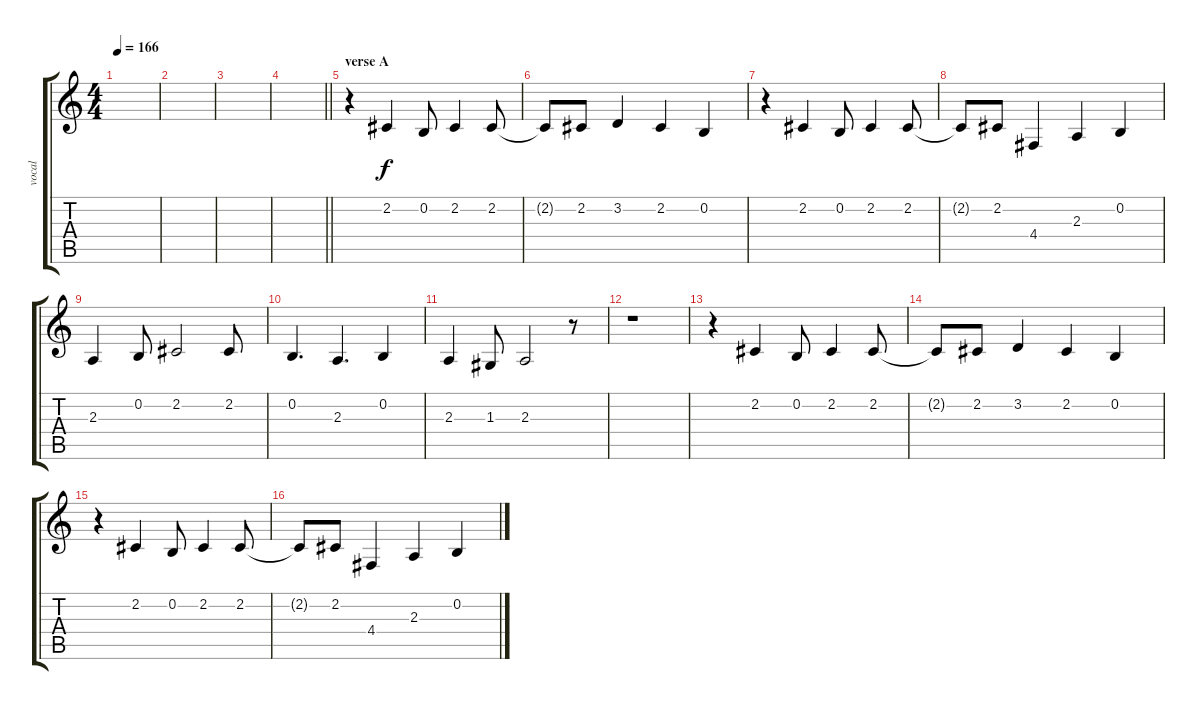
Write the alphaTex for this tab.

\track ("vocal" "vocal") {instrument violin}
\staff {score tabs}
\tuning (E4 B3 G3 D3 A2 E2) {hide}
\ts (4 4)
\tempo 166
\clef g2
\ks c
|
|
|
\barLineRight lightlight
|
\section ("" "verse A")
r.4 2.2.4 0.2.8 2.2.4 2.2.8 |
2.2{t}.8 2.2.8 3.2.4 2.2.4 0.2.4 |
r.4 2.2.4 0.2.8 2.2.4 2.2.8 |
2.2{t}.8 2.2.8 4.4.4 2.3.4 0.2.4 |
2.3.4 0.2.8 2.2.2 2.2.8 |
0.2.4{d} 2.3.4{d} 0.2.4 |
2.3.4 1.3.8 2.3.2 r.8 |
r.1 |
r.4 2.2.4 0.2.8 2.2.4 2.2.8 |
2.2{t}.8 2.2.8 3.2.4 2.2.4 0.2.4 |
r.4 2.2.4 0.2.8 2.2.4 2.2.8 |
2.2{t}.8 2.2.8 4.4.4 2.3.4 0.2.4
